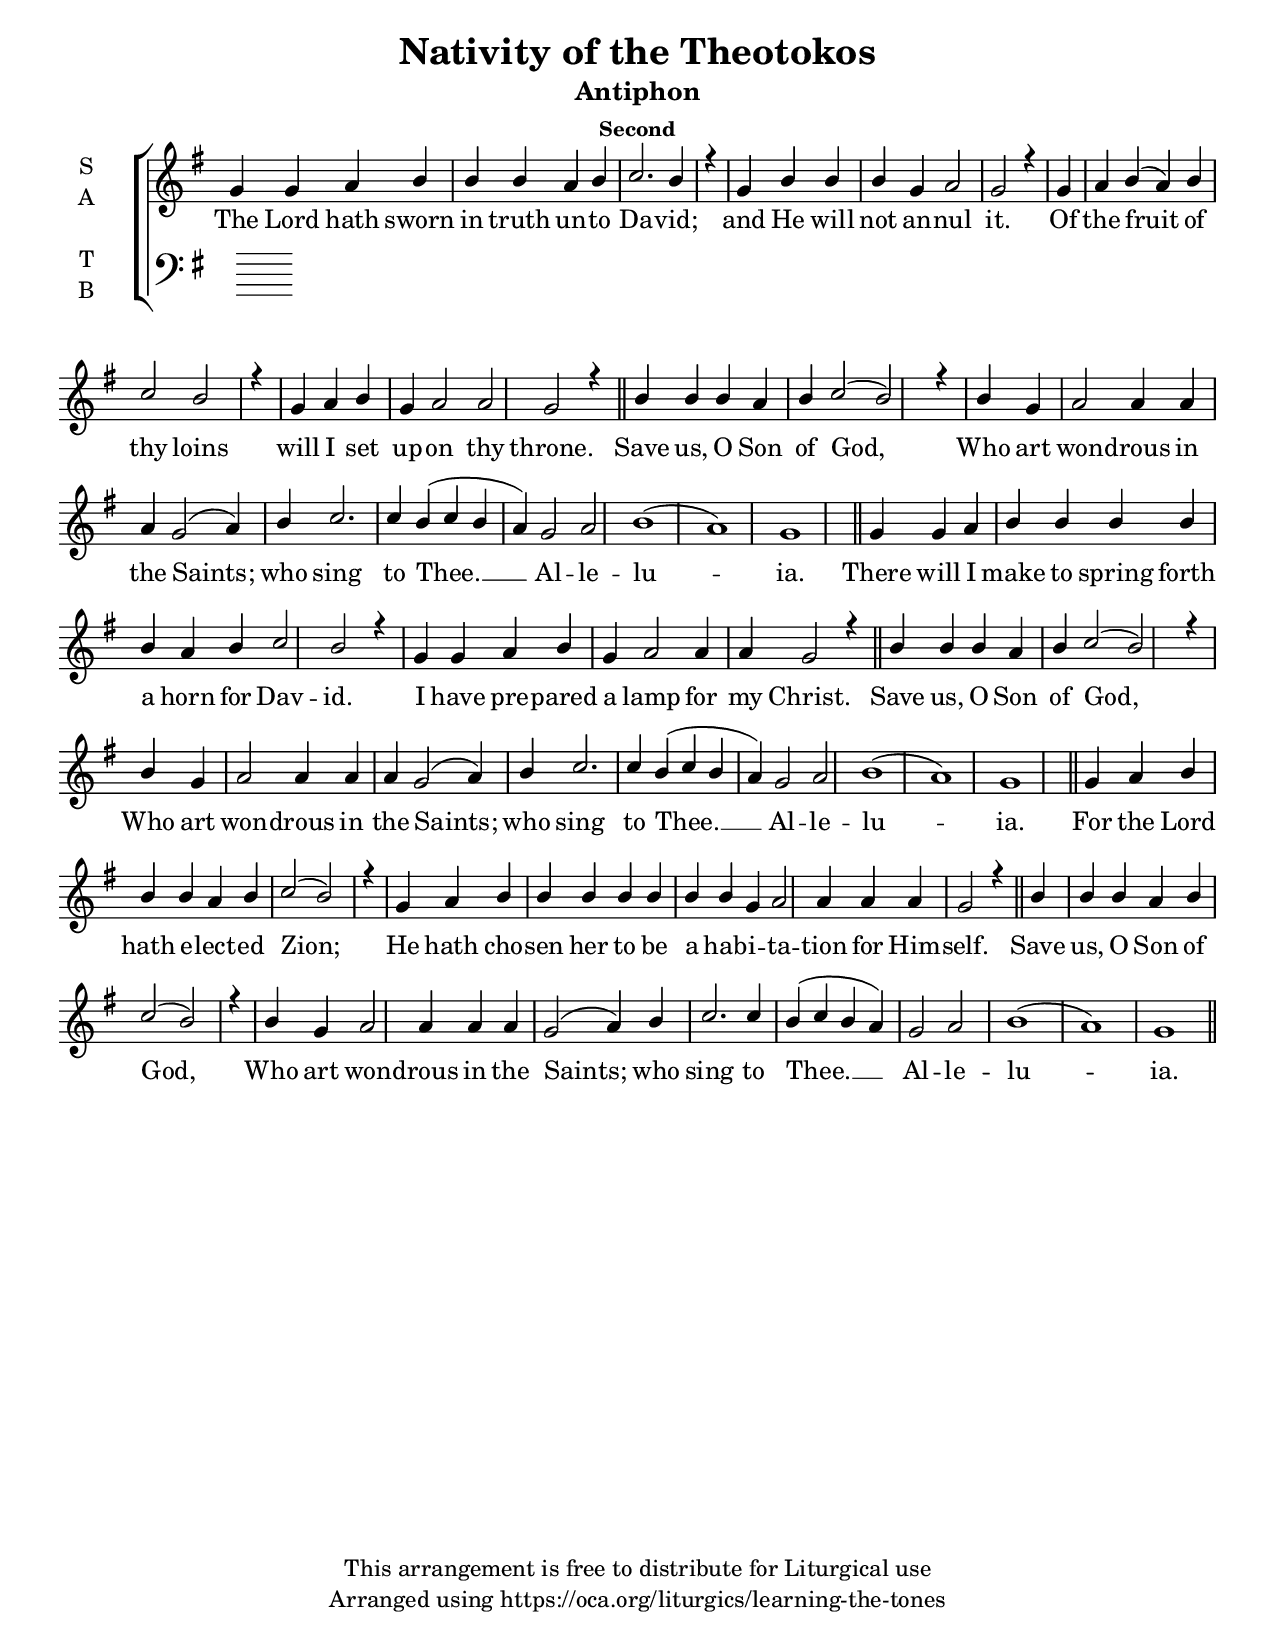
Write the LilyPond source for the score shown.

\version "2.18.2"

\header {
  title = "Nativity of the Theotokos"
  subtitle = "Antiphon"
  subsubtitle = "Second"
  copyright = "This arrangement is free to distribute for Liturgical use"
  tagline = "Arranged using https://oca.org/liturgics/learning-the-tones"
}

#(set-default-paper-size "letter")

% Provide an easy way to group a bunch of text together on a breve
% http://lilypond.org/doc/v2.18/Documentation/notation/working-with-ancient-music_002d_002dscenarios-and-solutions
recite = \once \override LyricText.self-alignment-X = #-1

\defineBarLine "invisible" #'("" "" "")
global = {
  \time 1/1 % Not used, Time_signature_engraver is removed from layout
  \key g \major
  \set Timing.defaultBarType = "invisible" %% Only put bar lines where I say
}

refrain = \lyricmode {
  Save us, O Son of God,
    Who art won -- drous in the Saints;
    who sing to Thee. __ Al -- le -- lu -- ia.
}
verseOne = \lyricmode {
  The Lord hath sworn in truth un -- to Da -- vid;
    and He will not an -- nul it.
    Of the fruit of thy loins
    will I set up -- on thy throne.
  \refrain
  There will I make to spring forth a horn for Dav -- id.
    I have pre -- pared a lamp for my Christ. 
  \refrain
  For the Lord hath e -- lect -- ed Zion;
    He hath cho -- sen her to be a hab -- i -- ta -- tion for Him -- self. 
  \refrain
}

soprefmost = {
  b4 b b a b c2( b2) r4 \bar "|"
  b4 g a2 a4 a a g2( a4) b4 c2. c4 b4( c b a) g2 a2 b1( a) g
}
sopref = { \soprefmost \bar "||" }
soprano = \relative g' {
  \global
  % Verse 1
  g4 g a b b b a b c2. b4 r4 \bar "|"
  g4 b b b g a2 g2 r4 \bar "|"
  g4 a b( a) b c2 b2 r4 \bar "|"
  g4 a b g a2 a2 g2 r4 \bar "||"
  \sopref % Refrain
  % Verse 2
  g4 g a b b b b b a b c2 b2 r4 \bar "|"
  g4 g a b g a2 a4 a4 g2 r4 \bar "||"
  \sopref % Refrain
  % Verse 3
  g4 a b b b a b c2( b2) r4 \bar "|"
  g4 a b b b b b b b g a2 a4 a a g2 r4 \bar "||"
  \sopref % Refrain
}

alto = \relative c' {
  \global

}

tenor = \relative a {
  \global

}

bass = \relative c {
  \global

}

\score {
  \new ChoirStaff <<
    \new Staff \with {
      midiInstrument = "choir aahs"
      instrumentName = \markup \center-column { S A }
    } <<
      \new Voice = "soprano" { \voiceOne \soprano }
      \new Voice = "alto" { \voiceTwo \alto }
    >>
    \new Lyrics \with {
      \override VerticalAxisGroup #'staff-affinity = #CENTER
    } \lyricsto "soprano" \verseOne

    \new Staff \with {
      midiInstrument = "choir aahs"
      instrumentName = \markup \center-column { T B }
    } <<
      \clef bass
      \new Voice = "tenor" { \voiceOne \tenor }
      \new Voice = "bass" { \voiceTwo \bass }
    >>
  >>
  \layout {
    \context {
      \Staff
      \remove "Time_signature_engraver"
    }
    \context {
      \Score
      \omit BarNumber
    }
  }
  \midi { \tempo 4 = 300
          \context {
            \Voice
            \remove "Dynamic_performer"
    }
  }
}
